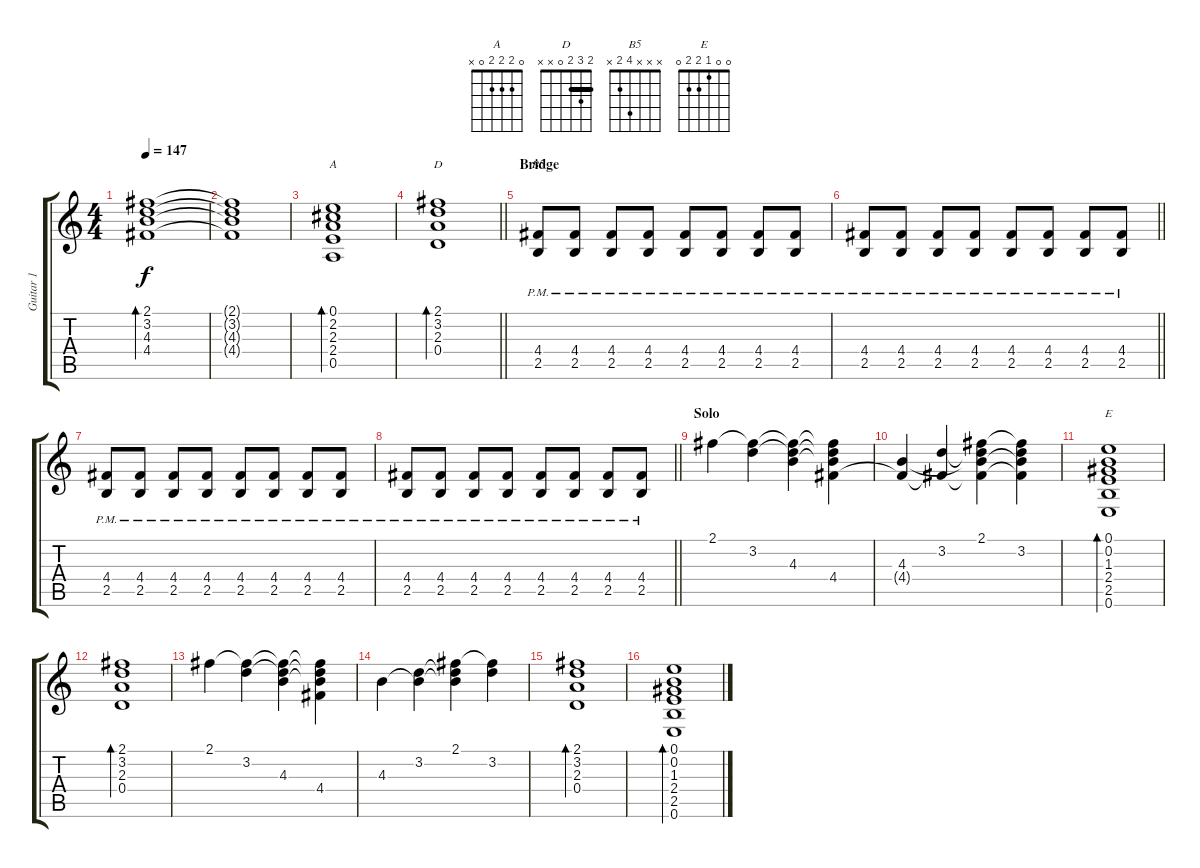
\track ("Guitar 1" "Guitar 1") {instrument overdrivenguitar}
\staff {score tabs}
\tuning (E4 B3 G3 D3 A2 E2) {hide}
\chord ("A" 0 2 2 2 0 x)
\chord ("D" 2 3 2 0 x x) {barre 2}
\chord ("B5" x x x 4 2 x)
\chord ("E" 0 0 1 2 2 0)
\ts (4 4)
\tempo 147
\clef g2
\ks c
(2.1 3.2 4.3 4.4).1{bd 240 dy f} |
(2.1{t} 3.2{t} 4.3{t} 4.4{t}).1 |
(0.1 2.2 2.3 2.4 0.5).1{bd 240 ch "A"} |
\barLineRight lightlight
(2.1 3.2 2.3 0.4).1{bd 240 ch "D"} |
\section ("" "Bridge")
(4.4{pm} 2.5{pm}).8{ch "B5"} (4.4{pm} 2.5{pm}).8 (4.4{pm} 2.5{pm}).8 (4.4{pm} 2.5{pm}).8 (4.4{pm} 2.5{pm}).8 (4.4{pm} 2.5{pm}).8 (4.4{pm} 2.5{pm}).8 (4.4{pm} 2.5{pm}).8 |
\barLineRight lightlight
(4.4{pm} 2.5{pm}).8 (4.4{pm} 2.5{pm}).8 (4.4{pm} 2.5{pm}).8 (4.4{pm} 2.5{pm}).8 (4.4{pm} 2.5{pm}).8 (4.4{pm} 2.5{pm}).8 (4.4{pm} 2.5{pm}).8 (4.4{pm} 2.5{pm}).8 |
(4.4{pm} 2.5{pm}).8 (4.4{pm} 2.5{pm}).8 (4.4{pm} 2.5{pm}).8 (4.4{pm} 2.5{pm}).8 (4.4{pm} 2.5{pm}).8 (4.4{pm} 2.5{pm}).8 (4.4{pm} 2.5{pm}).8 (4.4{pm} 2.5{pm}).8 |
\barLineRight lightlight
(4.4{pm} 2.5{pm}).8 (4.4{pm} 2.5{pm}).8 (4.4{pm} 2.5{pm}).8 (4.4{pm} 2.5{pm}).8 (4.4{pm} 2.5{pm}).8 (4.4{pm} 2.5{pm}).8 (4.4{pm} 2.5{pm}).8 (4.4{pm} 2.5{pm}).8 |
\section ("" "Solo")
2.1.4 (2.1{t} 3.2).4 (2.1{t} 3.2{t} 4.3).4 (2.1{t} 3.2{t} 4.3{t} 4.4).4 |
(4.3 4.4{t}).4 (3.2 4.4{t}).4 (2.1 3.2{t} 4.3{t} 4.4{t}).4 (2.1{t} 3.2 4.3{t} 4.4{t}).4 |
(0.1 0.2 1.3 2.4 2.5 0.6).1{bd 240 ch "E"} |
(2.1 3.2 2.3 0.4).1{bd 240} |
2.1.4 (2.1{t} 3.2).4 (2.1{t} 3.2{t} 4.3).4 (2.1{t} 3.2{t} 4.3{t} 4.4).4 |
4.3.4 (3.2 4.3{t}).4 (2.1 3.2{t} 4.3{t}).4 (2.1{t} 3.2).4 |
(2.1 3.2 2.3 0.4).1{bd 240} |
(0.1 0.2 1.3 2.4 2.5 0.6).1{bd 240}
